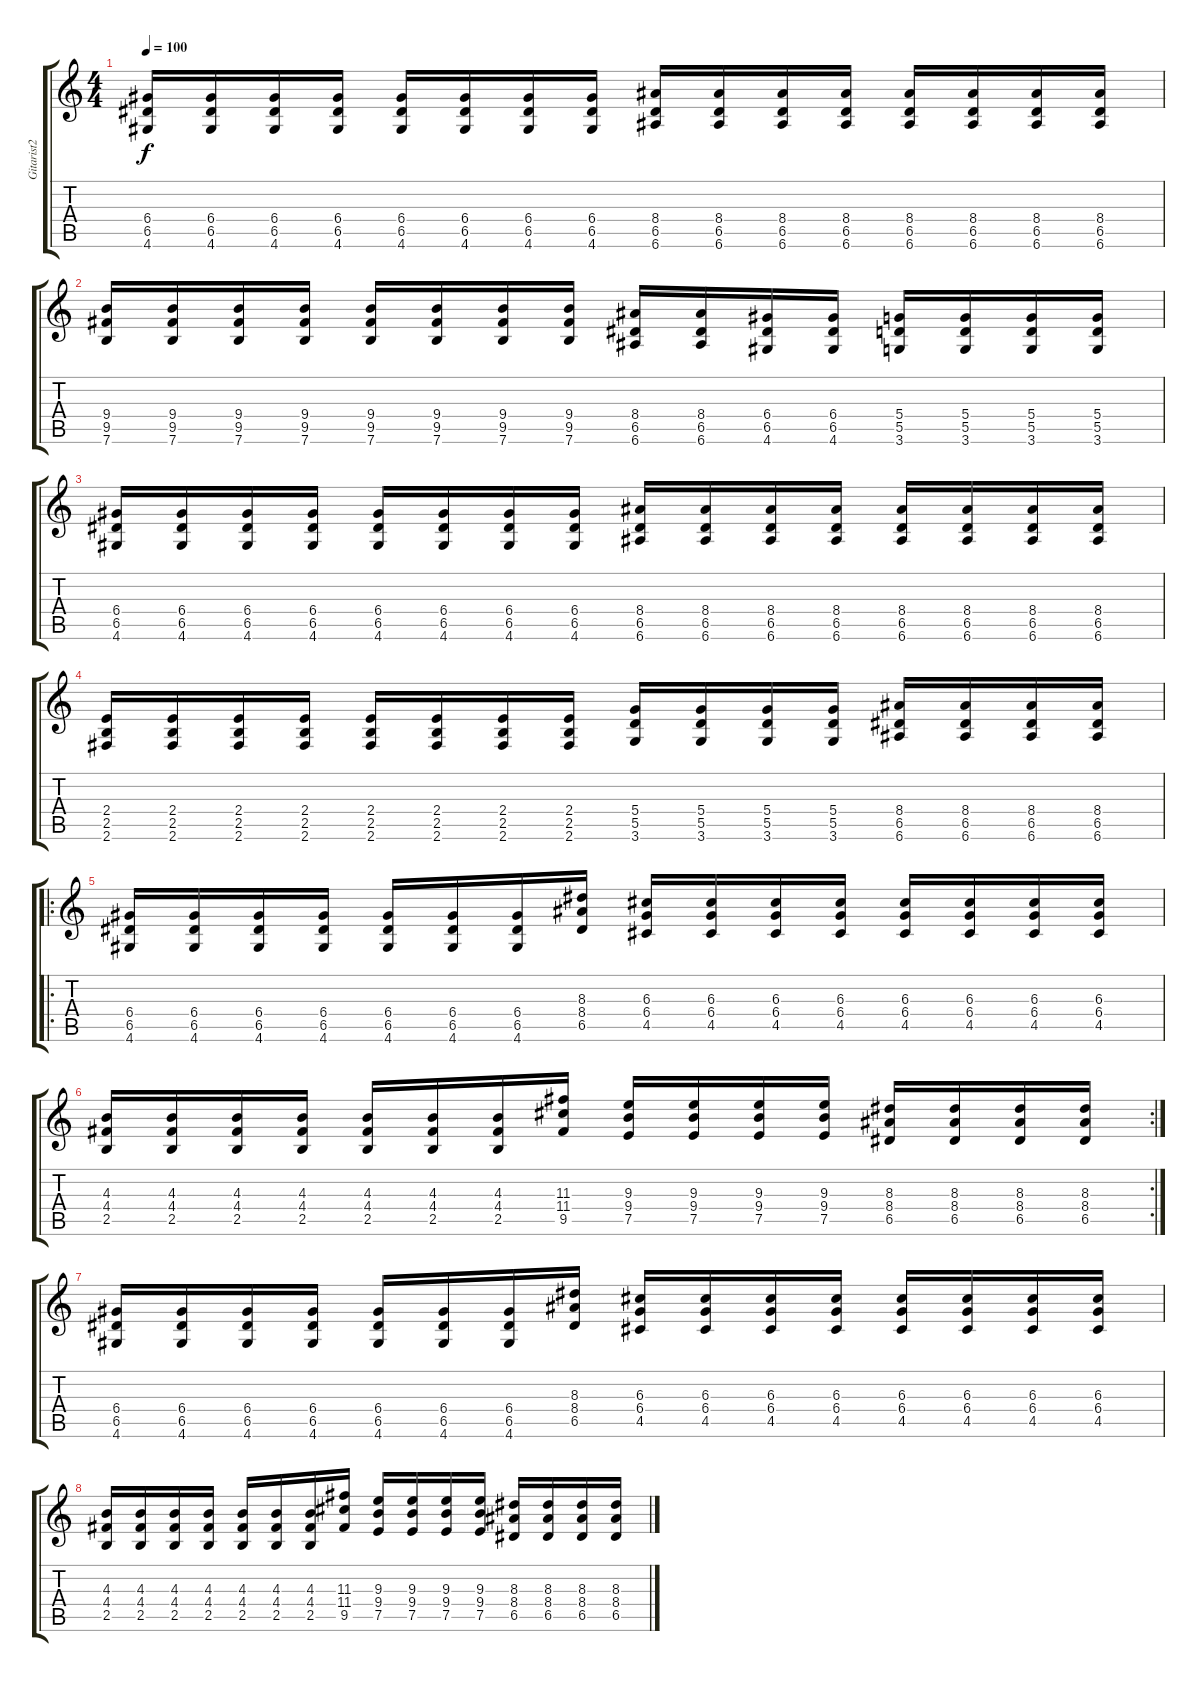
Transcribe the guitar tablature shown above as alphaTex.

\track ("Gitarist2" "Gitarist2") {instrument distortionguitar}
\staff {score tabs}
\tuning (E4 B3 G3 D3 A2 E2) {hide}
\ts (4 4)
\tempo 100
\clef g2
\ks c
(6.4 6.5 4.6).16{dy f} (6.4 6.5 4.6).16 (6.4 6.5 4.6).16 (6.4 6.5 4.6).16 (6.4 6.5 4.6).16 (6.4 6.5 4.6).16 (6.4 6.5 4.6).16 (6.4 6.5 4.6).16 (8.4 6.5 6.6).16 (8.4 6.5 6.6).16 (8.4 6.5 6.6).16 (8.4 6.5 6.6).16 (8.4 6.5 6.6).16 (8.4 6.5 6.6).16 (8.4 6.5 6.6).16 (8.4 6.5 6.6).16 |
(9.4 9.5 7.6).16 (9.4 9.5 7.6).16 (9.4 9.5 7.6).16 (9.4 9.5 7.6).16 (9.4 9.5 7.6).16 (9.4 9.5 7.6).16 (9.4 9.5 7.6).16 (9.4 9.5 7.6).16 (8.4 6.5 6.6).16 (8.4 6.5 6.6).16 (6.4 6.5 4.6).16 (6.4 6.5 4.6).16 (5.4 5.5 3.6).16 (5.4 5.5 3.6).16 (5.4 5.5 3.6).16 (5.4 5.5 3.6).16 |
(6.4 6.5 4.6).16 (6.4 6.5 4.6).16 (6.4 6.5 4.6).16 (6.4 6.5 4.6).16 (6.4 6.5 4.6).16 (6.4 6.5 4.6).16 (6.4 6.5 4.6).16 (6.4 6.5 4.6).16 (8.4 6.5 6.6).16 (8.4 6.5 6.6).16 (8.4 6.5 6.6).16 (8.4 6.5 6.6).16 (8.4 6.5 6.6).16 (8.4 6.5 6.6).16 (8.4 6.5 6.6).16 (8.4 6.5 6.6).16 |
(2.4 2.5 2.6).16 (2.4 2.5 2.6).16 (2.4 2.5 2.6).16 (2.4 2.5 2.6).16 (2.4 2.5 2.6).16 (2.4 2.5 2.6).16 (2.4 2.5 2.6).16 (2.4 2.5 2.6).16 (5.4 5.5 3.6).16 (5.4 5.5 3.6).16 (5.4 5.5 3.6).16 (5.4 5.5 3.6).16 (8.4 6.5 6.6).16 (8.4 6.5 6.6).16 (8.4 6.5 6.6).16 (8.4 6.5 6.6).16 |
\ro
(6.4 6.5 4.6).16 (6.4 6.5 4.6).16 (6.4 6.5 4.6).16 (6.4 6.5 4.6).16 (6.4 6.5 4.6).16 (6.4 6.5 4.6).16 (6.4 6.5 4.6).16 (8.3 8.4 6.5).16 (6.3 6.4 4.5).16 (6.3 6.4 4.5).16 (6.3 6.4 4.5).16 (6.3 6.4 4.5).16 (6.3 6.4 4.5).16 (6.3 6.4 4.5).16 (6.3 6.4 4.5).16 (6.3 6.4 4.5).16 |
\rc 2
(4.3 4.4 2.5).16 (4.3 4.4 2.5).16 (4.3 4.4 2.5).16 (4.3 4.4 2.5).16 (4.3 4.4 2.5).16 (4.3 4.4 2.5).16 (4.3 4.4 2.5).16 (11.3 11.4 9.5).16 (9.3 9.4 7.5).16 (9.3 9.4 7.5).16 (9.3 9.4 7.5).16 (9.3 9.4 7.5).16 (8.3 8.4 6.5).16 (8.3 8.4 6.5).16 (8.3 8.4 6.5).16 (8.3 8.4 6.5).16 |
(6.4 6.5 4.6).16 (6.4 6.5 4.6).16 (6.4 6.5 4.6).16 (6.4 6.5 4.6).16 (6.4 6.5 4.6).16 (6.4 6.5 4.6).16 (6.4 6.5 4.6).16 (8.3 8.4 6.5).16 (6.3 6.4 4.5).16 (6.3 6.4 4.5).16 (6.3 6.4 4.5).16 (6.3 6.4 4.5).16 (6.3 6.4 4.5).16 (6.3 6.4 4.5).16 (6.3 6.4 4.5).16 (6.3 6.4 4.5).16 |
(4.3 4.4 2.5).16 (4.3 4.4 2.5).16 (4.3 4.4 2.5).16 (4.3 4.4 2.5).16 (4.3 4.4 2.5).16 (4.3 4.4 2.5).16 (4.3 4.4 2.5).16 (11.3 11.4 9.5).16 (9.3 9.4 7.5).16 (9.3 9.4 7.5).16 (9.3 9.4 7.5).16 (9.3 9.4 7.5).16 (8.3 8.4 6.5).16 (8.3 8.4 6.5).16 (8.3 8.4 6.5).16 (8.3 8.4 6.5).16
